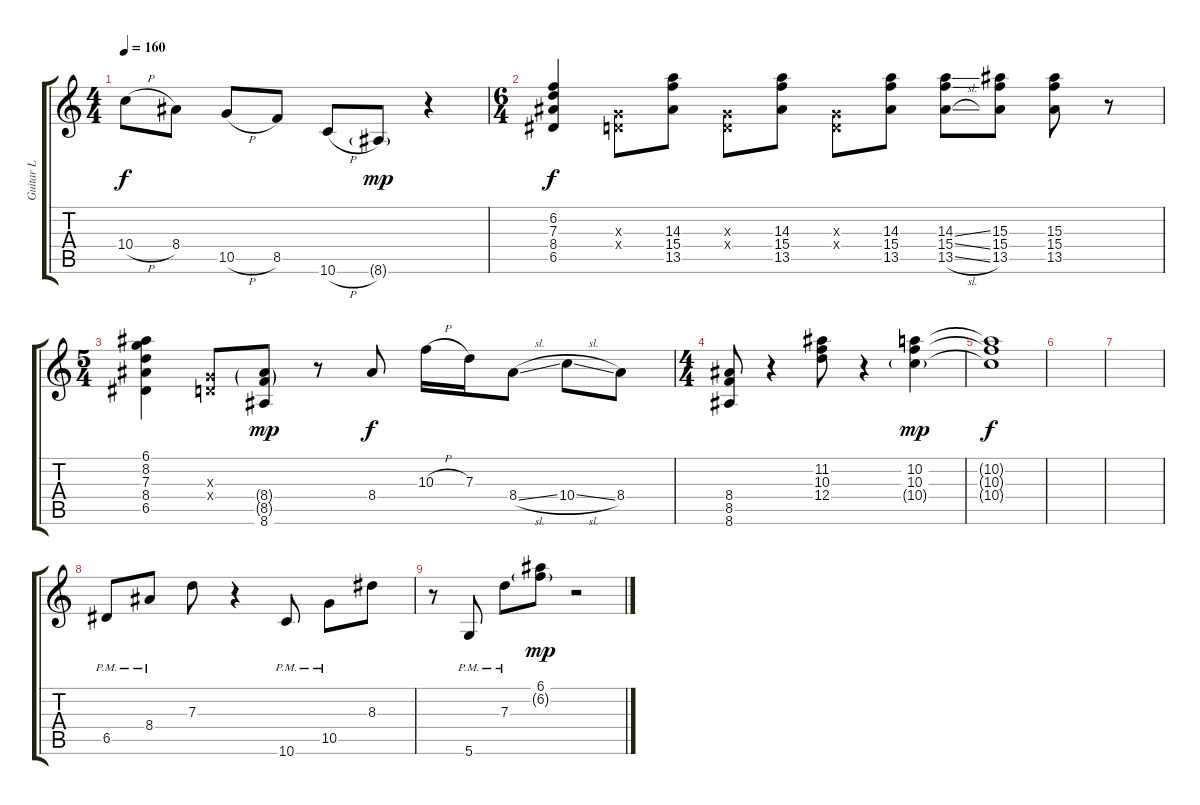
\track ("Guitar L" "Guitar L") {instrument distortionguitar}
\staff {score tabs}
\tuning (E4 B3 G3 D3 A2 D2) {hide}
\ts (4 4)
\tempo 160
\clef g2
\ks c
10.4{h}.8{dy f} 8.4.8 10.5{h}.8 8.5.8 10.6{h}.8 8.6{g}.8{dy mp} r.4 |
\ts (6 4)
(6.2 7.3 8.4 6.5).4{dy f} (0.3{x} 0.4{x}).8 (14.3 15.4 13.5).8 (0.3{x} 0.4{x}).8 (14.3 15.4 13.5).8 (0.3{x} 0.4{x}).8 (14.3 15.4 13.5).8 (14.3{ss} 15.4{ss} 13.5{sl}).8 (15.3 15.4 13.5).8 (15.3 15.4 13.5).8 r.8 |
\ts (5 4)
(6.1 8.2 7.3 8.4 6.5).4 (0.3{x} 0.4{x}).8 (8.4{g} 8.5{g} 8.6).8{dy mp} r.8 8.4.8{dy f} 10.3{h}.16 7.3.16 8.4{sl}.8 10.4{sl}.8 8.4.8 |
\ts (4 4)
(8.4 8.5 8.6).8 r.4 (11.2 10.3 12.4).8 r.4 (10.2 10.3 10.4{g}).4{dy mp} |
(10.2{t} 10.3{t} 10.4{t}).1{dy f} |
|
|
6.5{pm}.8 8.4{pm}.8 7.3.8 r.4 10.6{pm}.8 10.5{pm}.8 8.3.8 |
r.8 5.6{pm}.8 7.3{pm}.8 (6.1 6.2{g}).8{dy mp} r.2
